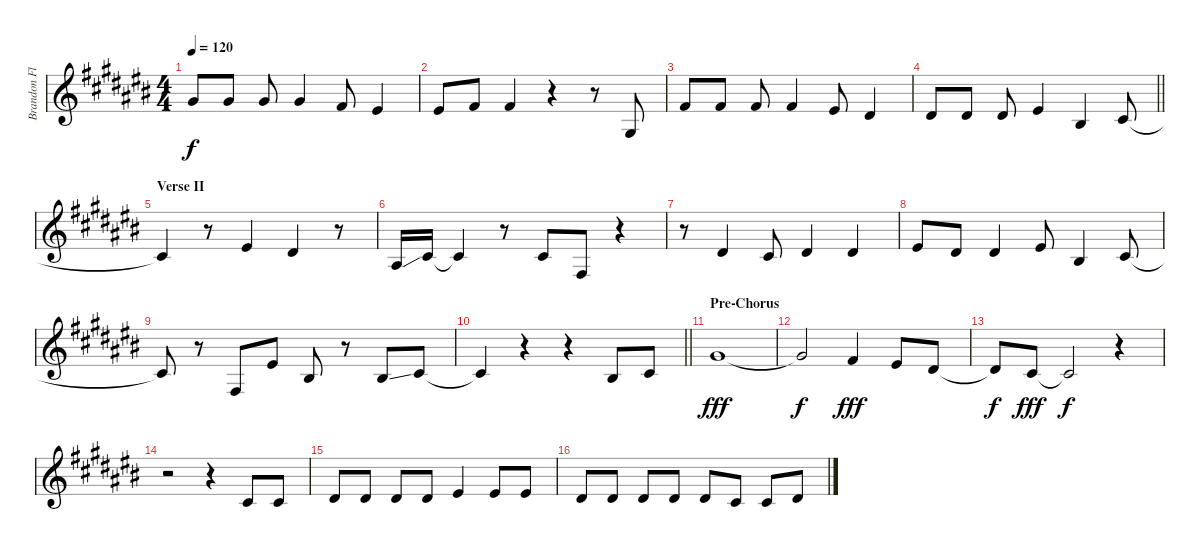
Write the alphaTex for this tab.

\track ("Brandon Flowers' vocals" "Brandon Fl") {instrument altosax}
\staff {score}
\tuning (Eb4 Bb3 Gb3 Db3 Ab2 Eb2) {hide}
\ts (4 4)
\tempo 120
\clef g2
\ks c#
10.2.8{dy f} 10.2.8 10.2.8 10.2.4 8.2.8 7.2.4 |
7.2.8 8.2.8 8.2.4 r.4 r.8 7.4.8 |
8.2.8 8.2.8 8.2.8 8.2.4 7.2.8 5.2.4 |
\barLineRight lightlight
5.2.8 5.2.8 5.2.8 7.2.4 6.3.4 7.3.8 |
\section ("" "Verse II")
7.3{t}.4 r.8 7.2.4 5.2.4 r.8 |
4.3{ss}.16 7.3.16 7.3{t}.4 r.8 7.3.8 5.4.8 r.4 |
r.8 5.2.4 7.3.8 5.2.4 5.2.4 |
7.2.8 5.2.8 5.2.4 7.2.8 6.3.4 7.3.8 |
7.3{t}.8 r.8 5.4.8 7.2.8 6.3.8 r.8 6.3{ss}.8 7.3.8 |
\barLineRight lightlight
7.3{t}.4 r.4 r.4 6.3.8 7.3.8 |
\section ("" "Pre-Chorus")
5.1.1{dy fff} |
5.1{t}.2{dy f} 8.2.4{dy fff} 7.2.8 5.2.8 |
5.2{t}.8{dy f} 7.3.8{dy fff} 7.3{t}.2{dy f} r.4 |
r.2 r.4 7.3.8 7.3.8 |
5.2.8 5.2.8 5.2.8 5.2.8 7.2.4 7.2.8 7.2.8 |
5.2.8 5.2.8 5.2.8 5.2.8 5.2.8 7.3.8 7.3.8 5.2.8
